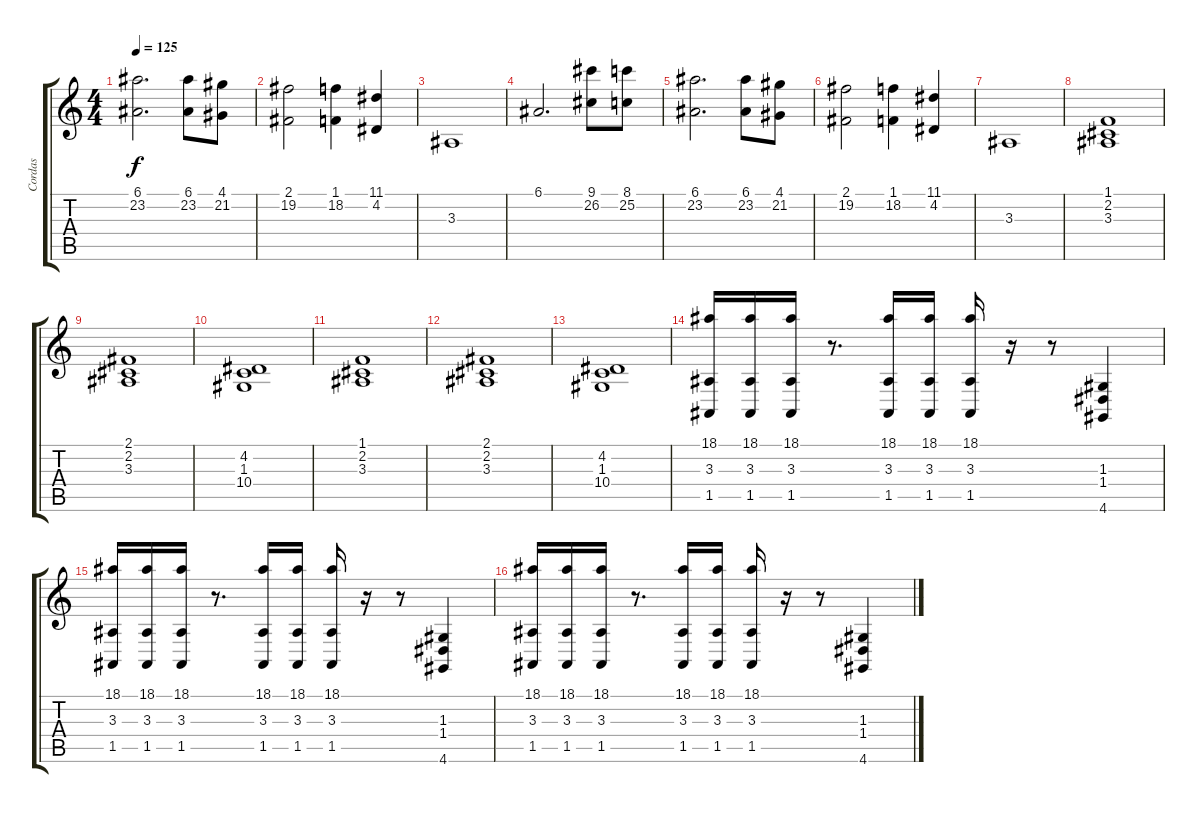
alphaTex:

\track ("Cordas" "Cordas") {instrument stringensemble1}
\staff {score tabs}
\tuning (E4 B3 G3 D3 A2 E2) {hide}
\ts (4 4)
\tempo 125
\clef g2
\ks c
(6.1 23.2).2{d dy f} (6.1 23.2).8 (4.1 21.2).8 |
(2.1 19.2).2 (1.1 18.2).4 (11.1 4.2).4 |
3.3.1 |
6.1.2{d} (9.1 26.2).8 (8.1 25.2).8 |
(6.1 23.2).2{d} (6.1 23.2).8 (4.1 21.2).8 |
(2.1 19.2).2 (1.1 18.2).4 (11.1 4.2).4 |
3.3.1 |
(1.1 2.2 3.3).1{volume 8 instrument stringensemble2} |
(2.1 2.2 3.3).1 |
(4.2 1.3 10.4).1 |
(1.1 2.2 3.3).1 |
(2.1 2.2 3.3).1 |
(4.2 1.3 10.4).1 |
(18.1 3.3 1.5).16{volume 13 instrument stringensemble1} (18.1 3.3 1.5).16 (18.1 3.3 1.5).16 r.8{d} (18.1 3.3 1.5).16 (18.1 3.3 1.5).16 (18.1 3.3 1.5).16 r.16 r.8 (1.3 1.4 4.6).4 |
(18.1 3.3 1.5).16 (18.1 3.3 1.5).16 (18.1 3.3 1.5).16 r.8{d} (18.1 3.3 1.5).16 (18.1 3.3 1.5).16 (18.1 3.3 1.5).16 r.16 r.8 (1.3 1.4 4.6).4 |
(18.1 3.3 1.5).16 (18.1 3.3 1.5).16 (18.1 3.3 1.5).16 r.8{d} (18.1 3.3 1.5).16 (18.1 3.3 1.5).16 (18.1 3.3 1.5).16 r.16 r.8 (1.3 1.4 4.6).4
